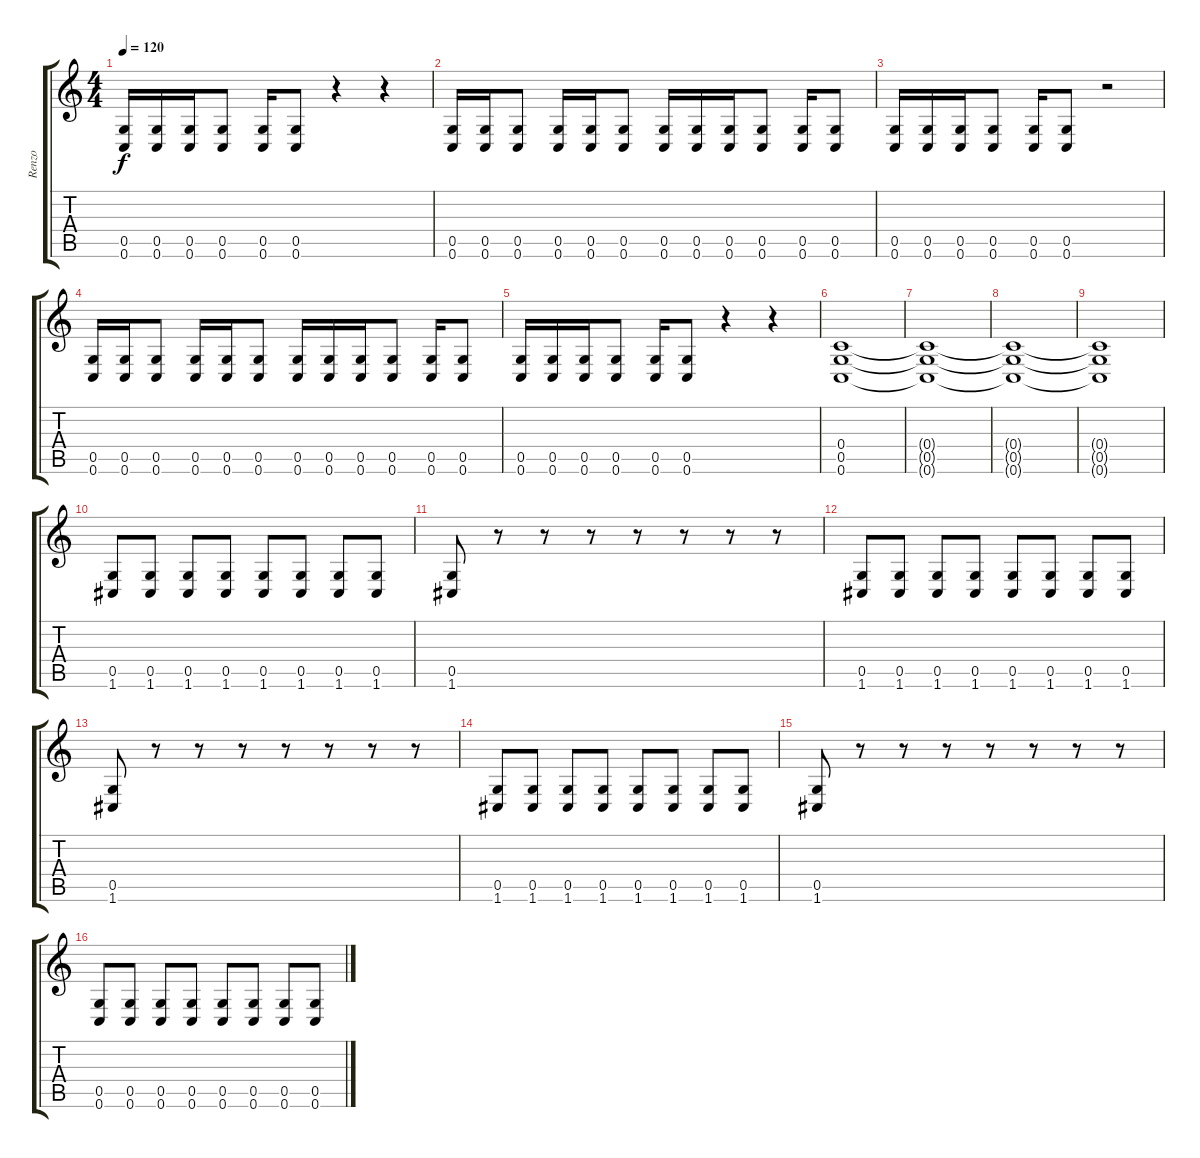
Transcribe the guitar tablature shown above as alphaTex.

\track ("Renzo" "Renzo") {instrument overdrivenguitar}
\staff {score tabs}
\tuning (D4 A3 F3 C3 G2 C2) {hide}
\ts (4 4)
\tempo 120
\clef g2
\ks c
(0.5 0.6).16{dy f} (0.5 0.6).16 (0.5 0.6).16 (0.5 0.6).8 (0.5 0.6).16 (0.5 0.6).8 r.4 r.4 |
(0.5 0.6).16 (0.5 0.6).16 (0.5 0.6).8 (0.5 0.6).16 (0.5 0.6).16 (0.5 0.6).8 (0.5 0.6).16 (0.5 0.6).16 (0.5 0.6).16 (0.5 0.6).8 (0.5 0.6).16 (0.5 0.6).8 |
(0.5 0.6).16 (0.5 0.6).16 (0.5 0.6).16 (0.5 0.6).8 (0.5 0.6).16 (0.5 0.6).8 r.2 |
(0.5 0.6).16 (0.5 0.6).16 (0.5 0.6).8 (0.5 0.6).16 (0.5 0.6).16 (0.5 0.6).8 (0.5 0.6).16 (0.5 0.6).16 (0.5 0.6).16 (0.5 0.6).8 (0.5 0.6).16 (0.5 0.6).8 |
(0.5 0.6).16 (0.5 0.6).16 (0.5 0.6).16 (0.5 0.6).8 (0.5 0.6).16 (0.5 0.6).8 r.4 r.4 |
(0.4 0.5 0.6).1 |
(0.4{t} 0.5{t} 0.6{t}).1 |
(0.4{t} 0.5{t} 0.6{t}).1 |
(0.4{t} 0.5{t} 0.6{t}).1 |
(0.5 1.6).8 (0.5 1.6).8 (0.5 1.6).8 (0.5 1.6).8 (0.5 1.6).8 (0.5 1.6).8 (0.5 1.6).8 (0.5 1.6).8 |
(0.5 1.6).8 r.8 r.8 r.8 r.8 r.8 r.8 r.8 |
(0.5 1.6).8 (0.5 1.6).8 (0.5 1.6).8 (0.5 1.6).8 (0.5 1.6).8 (0.5 1.6).8 (0.5 1.6).8 (0.5 1.6).8 |
(0.5 1.6).8 r.8 r.8 r.8 r.8 r.8 r.8 r.8 |
(0.5 1.6).8 (0.5 1.6).8 (0.5 1.6).8 (0.5 1.6).8 (0.5 1.6).8 (0.5 1.6).8 (0.5 1.6).8 (0.5 1.6).8 |
(0.5 1.6).8 r.8 r.8 r.8 r.8 r.8 r.8 r.8 |
(0.5 0.6).8 (0.5 0.6).8 (0.5 0.6).8 (0.5 0.6).8 (0.5 0.6).8 (0.5 0.6).8 (0.5 0.6).8 (0.5 0.6).8
